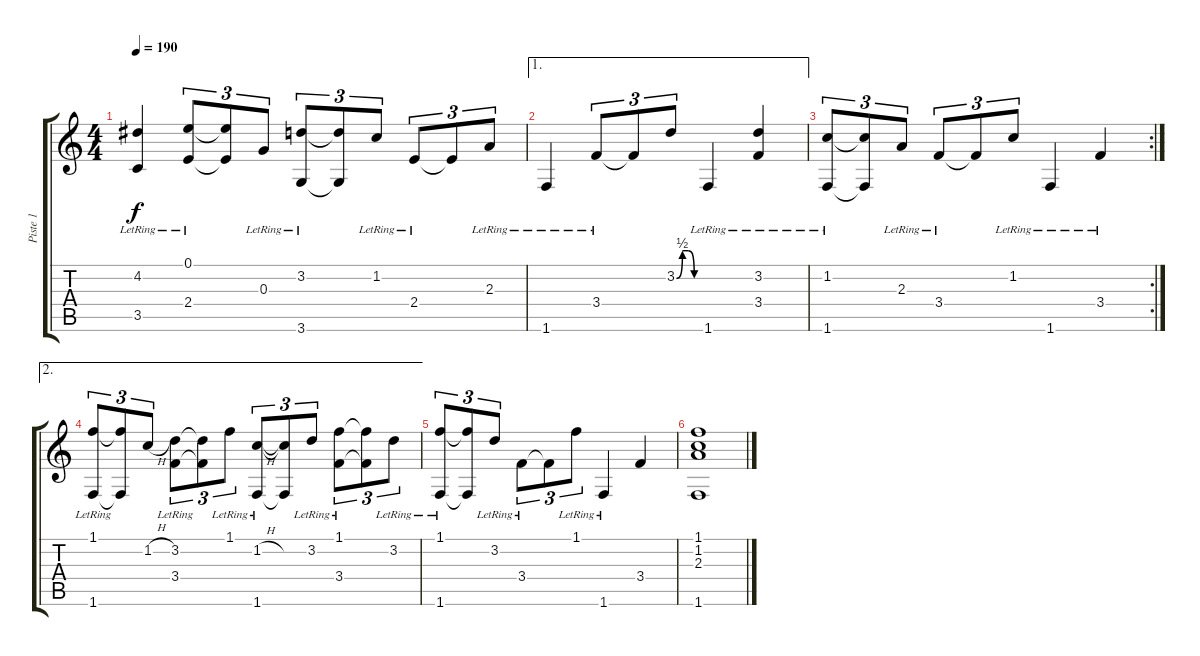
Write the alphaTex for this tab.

\track ("Piste 1" "Piste 1") {instrument acousticguitarsteel}
\staff {score tabs}
\tuning (E4 B3 G3 D3 A2 E2) {hide}
\ts (4 4)
\tempo 190
\clef g2
\ks c
(4.2{lr} 3.5{lr}).4{dy f} (0.1{lr} 2.4{lr}).8{tu (3 2)} (0.1{t} 2.4{t}).8{tu (3 2)} 0.3{lr}.8{tu (3 2)} (3.2{lr} 3.6{lr}).8{tu (3 2)} (3.2{t} 3.6{t}).8{tu (3 2)} 1.2{lr}.8{tu (3 2)} 2.4{lr}.8{tu (3 2)} 2.4{t}.8{tu (3 2)} 2.3{lr}.8{tu (3 2)} |
\ae 1
1.6{lr}.4 3.4{lr}.8{tu (3 2)} 3.4{t}.8{tu (3 2)} 3.2{be (custom 0 0 15 2 30 2 45 0 60 0)}.8{tu (3 2)} 1.6{lr}.4 (3.2{lr} 3.4{lr}).4 |
\rc 2
(1.2{lr} 1.6{lr}).8{tu (3 2)} (1.2{t} 1.6{t}).8{tu (3 2)} 2.3{lr}.8{tu (3 2)} 3.4{lr}.8{tu (3 2)} 3.4{t}.8{tu (3 2)} 1.2{lr}.8{tu (3 2)} 1.6{lr}.4 3.4{lr}.4 |
\ae 2
(1.1{lr} 1.6{lr}).8{tu (3 2)} (1.1{t} 1.6{t}).8{tu (3 2)} 1.2{h}.8{tu (3 2)} (3.2{lr} 3.4{lr}).8{tu (3 2)} (3.2{t} 3.4{t}).8{tu (3 2)} 1.1{lr}.8{tu (3 2)} (1.2{h} 1.6{lr}).8{tu (3 2)} (1.2{t} 1.6{t}).8{tu (3 2)} 3.2{lr}.8{tu (3 2)} (1.1{lr} 3.4{lr}).8{tu (3 2)} (1.1{t} 3.4{t}).8{tu (3 2)} 3.2{lr}.8{tu (3 2)} |
(1.1{lr} 1.6{lr}).8{tu (3 2)} (1.1{t} 1.6{t}).8{tu (3 2)} 3.2{lr}.8{tu (3 2)} 3.4{lr}.8{tu (3 2)} 3.4{t}.8{tu (3 2)} 1.1{lr}.8{tu (3 2)} 1.6{lr}.4 3.4.4 |
(1.1 1.2 2.3 1.6).1
